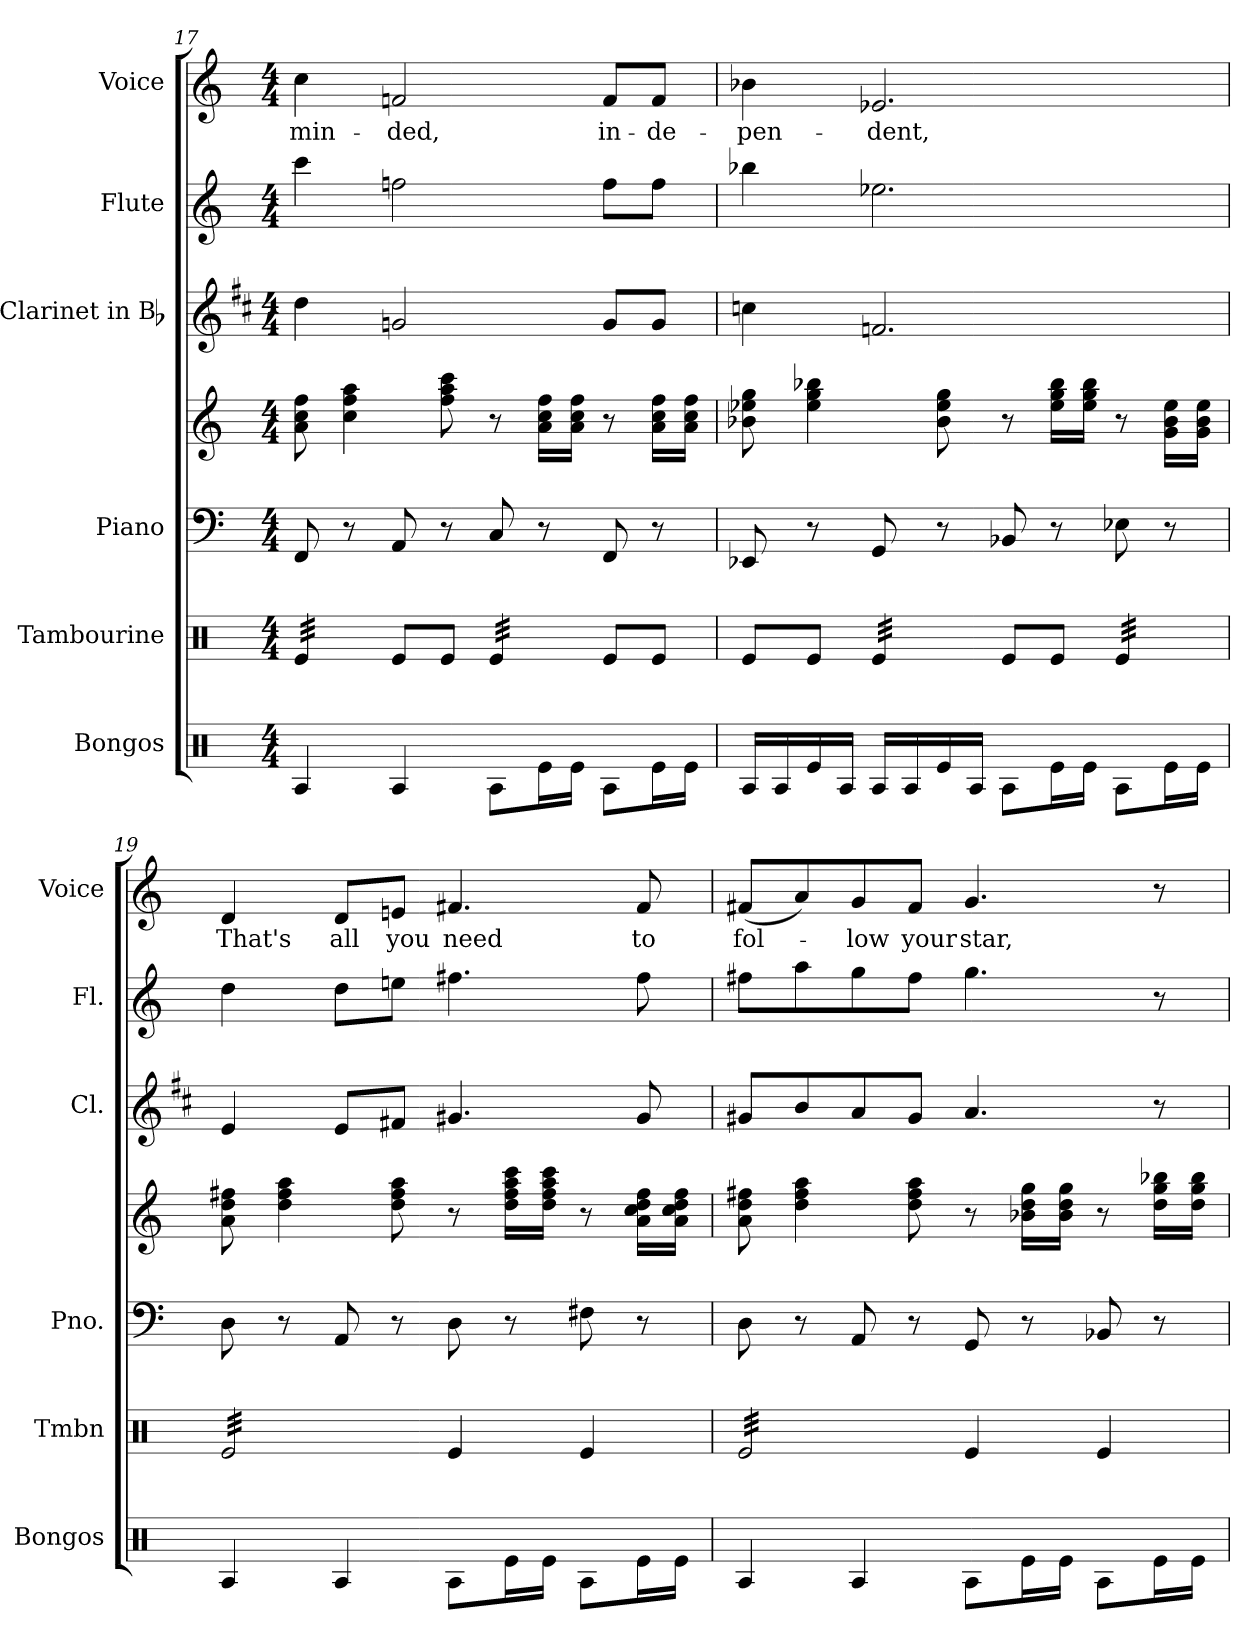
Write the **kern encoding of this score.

**kern	**kern	**kern	**kern	**kern	**kern	**kern	**text
*part6	*part5	*part4	*part4	*part3	*part2	*part1	*part1
*staff7	*staff6	*staff5	*staff4	*staff3	*staff2	*staff1	*staff1
*I"Bongos	*I"Tambourine	*I"Piano	*	*I"Clarinet in Bb	*I"Flute	*I"Voice	*
*I'Bongos	*I'Tmbn	*I'Pno.	*	*I'Cl.	*I'Fl.	*I'Voice	*
*clefX	*clefX	*clefF4	*clefG2	*clefG2	*clefG2	*clefG2	*
*	*	*	*	*ITrd1c2	*	*	*
*k[]	*k[]	*k[]	*k[]	*k[]	*k[]	*k[]	*
*C:	*C:	*C:	*C:	*C:	*C:	*C:	*
*M4/4	*M4/4	*M4/4	*M4/4	*M4/4	*M4/4	*M4/4	*
=17	=17	=17	=17	=17	=17	=17	=17
!	!	!	!	!	!	!	!LO:LY:b:color=#000000
*	*tremolo	*	*	*	*	*	*
4RAi/	32Rei/LLL	8FFi/	8ai\ 8cci 8ffi	4cci\	4ccci\	4cci\	min-
.	32Rei/	.	.	.	.	.	.
.	32Rei/	.	.	.	.	.	.
.	32Rei/	.	.	.	.	.	.
.	32Rei/	8r	4cci\ 4ffi 4aai	.	.	.	.
.	32Rei/	.	.	.	.	.	.
.	32Rei/	.	.	.	.	.	.
.	32Rei/JJJ	.	.	.	.	.	.
*	*Xtremolo	*	*	*	*	*	*
!	!	!	!	!	!	!	!LO:LY:b:color=#000000
4RAi/	8Rei/L	8AAi/	.	2fni/	2ffni\	2fni/	-ded,
.	8Rei/J	8r	8ffi\ 8aai 8ccci	.	.	.	.
*	*tremolo	*	*	*	*	*	*
8RAi\L	32Rei/LLL	8Ci/	8r	.	.	.	.
.	32Rei/	.	.	.	.	.	.
.	32Rei/	.	.	.	.	.	.
.	32Rei/	.	.	.	.	.	.
16Rei\L	32Rei/	8r	16ai\ 16cci 16ffiLL	.	.	.	.
.	32Rei/	.	.	.	.	.	.
16Rei\JJ	32Rei/	.	16ai\ 16cci 16ffiJJ	.	.	.	.
.	32Rei/JJJ	.	.	.	.	.	.
*	*Xtremolo	*	*	*	*	*	*
!	!	!	!	!	!	!	!LO:LY:b:color=#000000
8RAi\L	8Rei/L	8FFi/	8r	8fi/L	8ffi\L	8fi/L	in-
!	!	!	!	!	!	!	!LO:LY:b:color=#000000
16Rei\L	8Rei/J	8r	16ai\ 16cci 16ffiLL	8fi/J	8ffi\J	8fi/J	-de-
16Rei\JJ	.	.	16ai\ 16cci 16ffiJJ	.	.	.	.
=18	=18	=18	=18	=18	=18	=18	=18
!	!	!	!	!	!	!	!LO:LY:b:color=#000000
16RAi/LL	8Rei/L	8EE-Xi/	8b-Xi\ 8ee-Xi 8ggi	4b-Xi\	4bb-Xi\	4b-Xi\	-pen-
16RAi/	.	.	.	.	.	.	.
16Rei/	8Rei/J	8r	4ee-i\ 4ggi 4bb-Xi	.	.	.	.
16RAi/JJ	.	.	.	.	.	.	.
!	!	!	!	!	!	!	!LO:LY:b:color=#000000
*	*tremolo	*	*	*	*	*	*
16RAi/LL	32Rei/LLL	8GGi/	.	2.e-Xi/	2.ee-Xi\	2.e-Xi/	-dent,
.	32Rei/	.	.	.	.	.	.
16RAi/	32Rei/	.	.	.	.	.	.
.	32Rei/	.	.	.	.	.	.
16Rei/	32Rei/	8r	8b-i\ 8ee-i 8ggi	.	.	.	.
.	32Rei/	.	.	.	.	.	.
16RAi/JJ	32Rei/	.	.	.	.	.	.
.	32Rei/JJJ	.	.	.	.	.	.
*	*Xtremolo	*	*	*	*	*	*
8RAi\L	8Rei/L	8BB-Xi/	8r	.	.	.	.
16Rei\L	8Rei/J	8r	16ee-i\ 16ggi 16bb-iLL	.	.	.	.
16Rei\JJ	.	.	16ee-i\ 16ggi 16bb-iJJ	.	.	.	.
*	*tremolo	*	*	*	*	*	*
8RAi\L	32Rei/LLL	8E-Xi\	8r	.	.	.	.
.	32Rei/	.	.	.	.	.	.
.	32Rei/	.	.	.	.	.	.
.	32Rei/	.	.	.	.	.	.
16Rei\L	32Rei/	8r	16gi\ 16b-i 16ee-iLL	.	.	.	.
.	32Rei/	.	.	.	.	.	.
16Rei\JJ	32Rei/	.	16gi\ 16b-i 16ee-iJJ	.	.	.	.
.	32Rei/JJJ	.	.	.	.	.	.
=19	=19	=19	=19	=19	=19	=19	=19
!	!	!	!	!	!	!	!LO:LY:b:color=#000000
4RAi/	32Rei/LLL	8Di\	8ai\ 8ddi 8ff#Xi	4di/	4ddi\	4di/	That's
.	32Rei/	.	.	.	.	.	.
.	32Rei/	.	.	.	.	.	.
.	32Rei/	.	.	.	.	.	.
.	32Rei/	8r	4ddi\ 4ff#i 4aai	.	.	.	.
.	32Rei/	.	.	.	.	.	.
.	32Rei/	.	.	.	.	.	.
.	32Rei/	.	.	.	.	.	.
!	!	!	!	!	!	!	!LO:LY:b:color=#000000
4RAi/	32Rei/	8AAi/	.	8di/L	8ddi\L	8di/L	all
.	32Rei/	.	.	.	.	.	.
.	32Rei/	.	.	.	.	.	.
.	32Rei/	.	.	.	.	.	.
!	!	!	!	!	!	!	!LO:LY:b:color=#000000
.	32Rei/	8r	8ddi\ 8ff#i 8aai	8eni/J	8eeni\J	8eni/J	you
.	32Rei/	.	.	.	.	.	.
.	32Rei/	.	.	.	.	.	.
.	32Rei/JJJ	.	.	.	.	.	.
*	*Xtremolo	*	*	*	*	*	*
!	!	!	!	!	!	!	!LO:LY:b:color=#000000
8RAi\L	4Rei/	8Di\	8r	4.f#Xi/	4.ff#Xi\	4.f#Xi/	need
16Rei\L	.	8r	16ddi\ 16ff#i 16aai 16ccciLL	.	.	.	.
16Rei\JJ	.	.	16ddi\ 16ff#i 16aai 16ccciJJ	.	.	.	.
8RAi\L	4Rei/	8F#Xi\	8r	.	.	.	.
!	!	!	!	!	!	!	!LO:LY:b:color=#000000
16Rei\L	.	8r	16ai\ 16cci 16ddi 16ff#iLL	8f#i/	8ff#i\	8f#i/	to
16Rei\JJ	.	.	16ai\ 16cci 16ddi 16ff#iJJ	.	.	.	.
!!LO:LB:g=z
=20	=20	=20	=20	=20	=20	=20	=20
!	!	!	!	!	!	!	!LO:LY:b:color=#000000
*	*tremolo	*	*	*	*	*	*
4RAi/	32Rei/LLL	8Di\	8ai\ 8ddi 8ff#Xi	8f#Xi/L	8ff#Xi\L	(8f#Xi/L	fol-
.	32Rei/	.	.	.	.	.	.
.	32Rei/	.	.	.	.	.	.
.	32Rei/	.	.	.	.	.	.
.	32Rei/	8r	4ddi\ 4ff#i 4aai	8ai/	8aai\	8ai/)	.
.	32Rei/	.	.	.	.	.	.
.	32Rei/	.	.	.	.	.	.
.	32Rei/	.	.	.	.	.	.
!	!	!	!	!	!	!	!LO:LY:b:color=#000000
4RAi/	32Rei/	8AAi/	.	8gi/	8ggi\	8gi/	-low
.	32Rei/	.	.	.	.	.	.
.	32Rei/	.	.	.	.	.	.
.	32Rei/	.	.	.	.	.	.
!	!	!	!	!	!	!	!LO:LY:b:color=#000000
.	32Rei/	8r	8ddi\ 8ff#i 8aai	8f#i/J	8ff#i\J	8f#i/J	your
.	32Rei/	.	.	.	.	.	.
.	32Rei/	.	.	.	.	.	.
.	32Rei/JJJ	.	.	.	.	.	.
*	*Xtremolo	*	*	*	*	*	*
!	!	!	!	!	!	!	!LO:LY:b:color=#000000
8RAi\L	4Rei/	8GGi/	8r	4.gi/	4.ggi\	4.gi/	star,
16Rei\L	.	8r	16b-Xi\ 16ddi 16ggiLL	.	.	.	.
16Rei\JJ	.	.	16b-i\ 16ddi 16ggiJJ	.	.	.	.
8RAi\L	4Rei/	8BB-Xi/	8r	.	.	.	.
16Rei\L	.	8r	16ddi\ 16ggi 16bb-XiLL	8r	8r	8r	.
16Rei\JJ	.	.	16ddi\ 16ggi 16bb-iJJ	.	.	.	.
=	=	=	=	=	=	=	=
*-	*-	*-	*-	*-	*-	*-	*-
